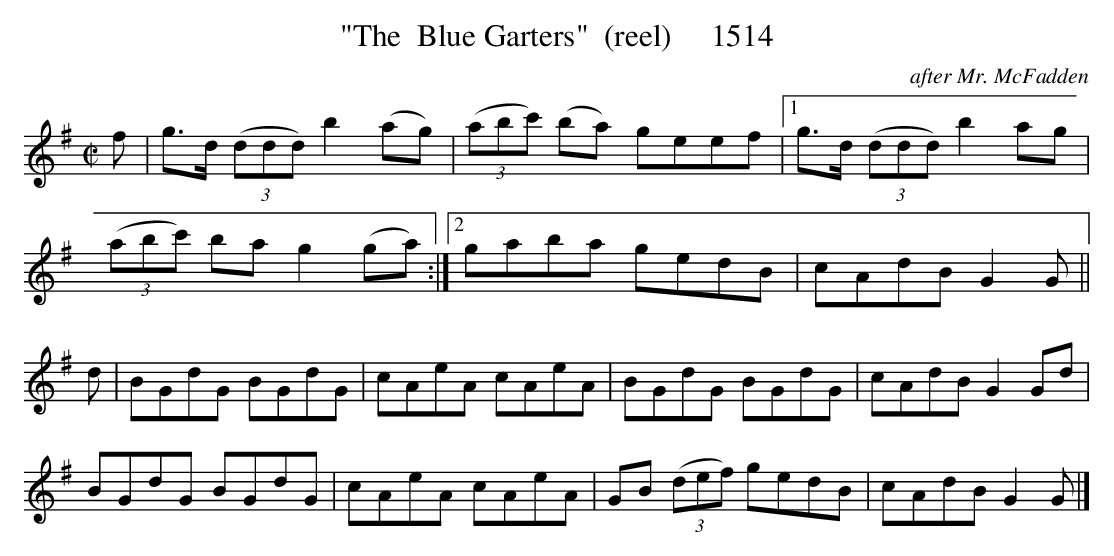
X:1
T:"The  Blue Garters"  (reel)     1514
C:after Mr. McFadden
BRENNAN July 2003 (HTTP://WWW.SOSYOURMOM.COM)
L:1/8
M:C|
K:G
f|g3/2d/2  (3(ddd) b2(ag)| (3(abc') (ba) geef|[1g3/2d/2  (3(ddd) b2ag|
(3(abc') ba g2(ga):|[2gaba gedB|cAdB G2G||
d|BGdG BGdG|cAeA cAeA|BGdG BGdG|cAdB G2Gd|
BGdG BGdG|cAeA cAeA|GB  (3(def) gedB|cAdB G2G |]
